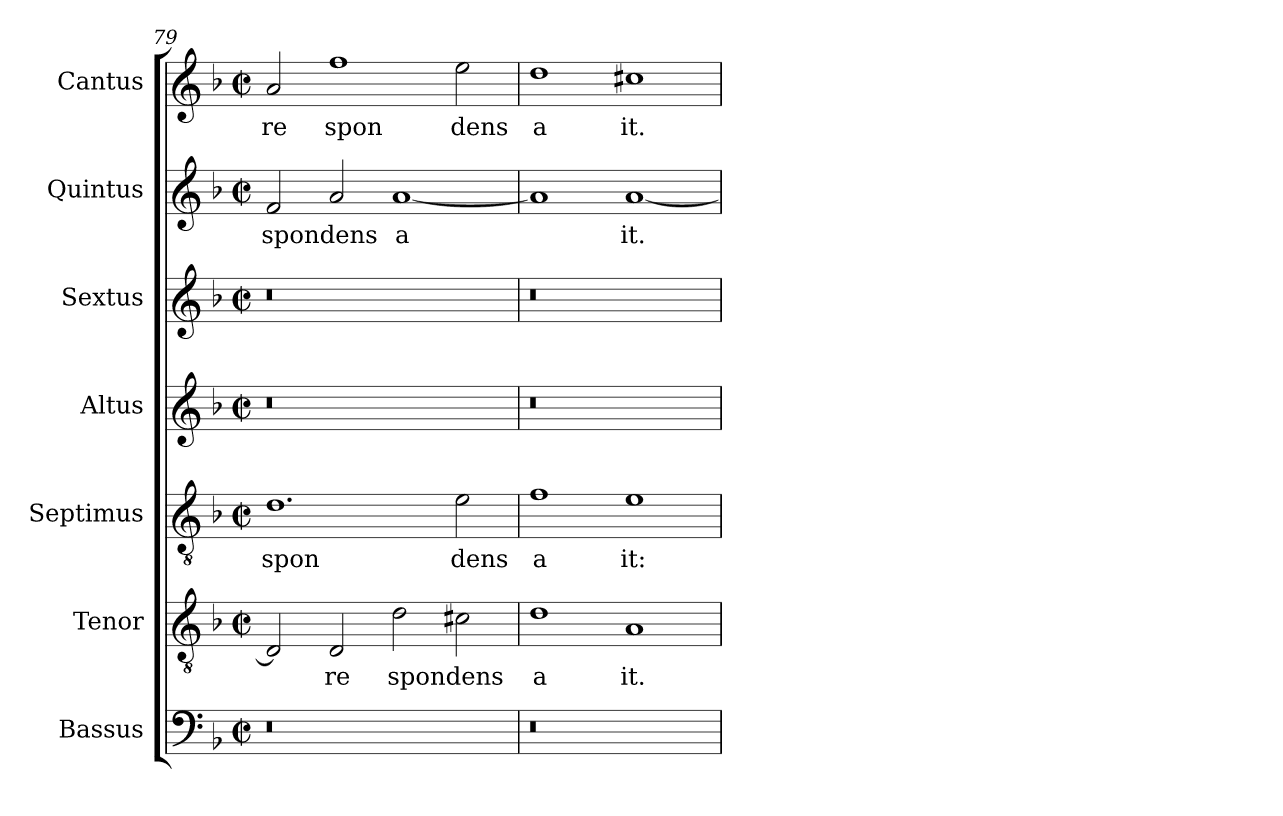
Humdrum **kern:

**kern	**kern	**text	**kern	**text	**kern	**kern	**kern	**text	**kern	**text
*part7	*part6	*part6	*part5	*part5	*part4	*part3	*part2	*part2	*part1	*part1
*staff7	*staff6	*staff6	*staff5	*staff5	*staff4	*staff3	*staff2	*staff2	*staff1	*staff1
*I"Bassus	*I"Tenor	*	*I"Septimus	*	*I"Altus	*I"Sextus	*I"Quintus	*	*I"Cantus	*
*clefF4	*clefGv2	*	*clefGv2	*	*clefG2	*clefG2	*clefG2	*	*clefG2	*
*k[b-]	*k[b-]	*	*k[b-]	*	*k[b-]	*k[b-]	*k[b-]	*	*k[b-]	*
*F:	*F:	*	*F:	*	*F:	*F:	*F:	*	*F:	*
*M2/2	*M2/2	*	*M2/2	*	*M2/2	*M2/2	*M2/2	*	*M2/2	*
*met(c|)	*met(c|)	*	*met(c|)	*	*met(c|)	*met(c|)	*met(c|)	*	*met(c|)	*
=79	=79	=79	=79	=79	=79	=79	=79	=79	=79	=79
!	!	!	!	!LO:LY:b:cj	!	!	!	!LO:LY:b	!	!LO:LY:b:cj
0r	2D/]	.	1.d	spon	0r	0r	2f/	spondens	2a/	re
!	!	!LO:LY:b:cj	!	!	!	!	!	!	!	!LO:LY:b:cj
.	2D/	re	.	.	.	.	2a/	.	1ff	spon
!	!	!LO:LY:b	!	!	!	!	!	!LO:LY:b:rj	!	!
.	2d\	spondens	.	.	.	.	[<1a	a	.	.
!	!	!	!	!LO:LY:b:cj	!	!	!	!	!	!LO:LY:b:cj
.	2c#X\	.	2e\	dens	.	.	.	.	2ee\	dens
=80	=80	=80	=80	=80	=80	=80	=80	=80	=80	=80
!	!	!LO:LY:b:cj	!	!LO:LY:b:cj	!	!	!	!	!	!LO:LY:b:cj
0r	1d	a	1f	a	0r	0r	1a]	.	1dd	a
!	!	!LO:LY:b:cj	!	!LO:LY:b:cj	!	!	!	!LO:LY:b:cj	!	!LO:LY:b:cj
.	1A	it.	1e	it:	.	.	[<1a	it.	1cc#X	it.
=	=	=	=	=	=	=	=	=	=	=
*-	*-	*-	*-	*-	*-	*-	*-	*-	*-	*-
